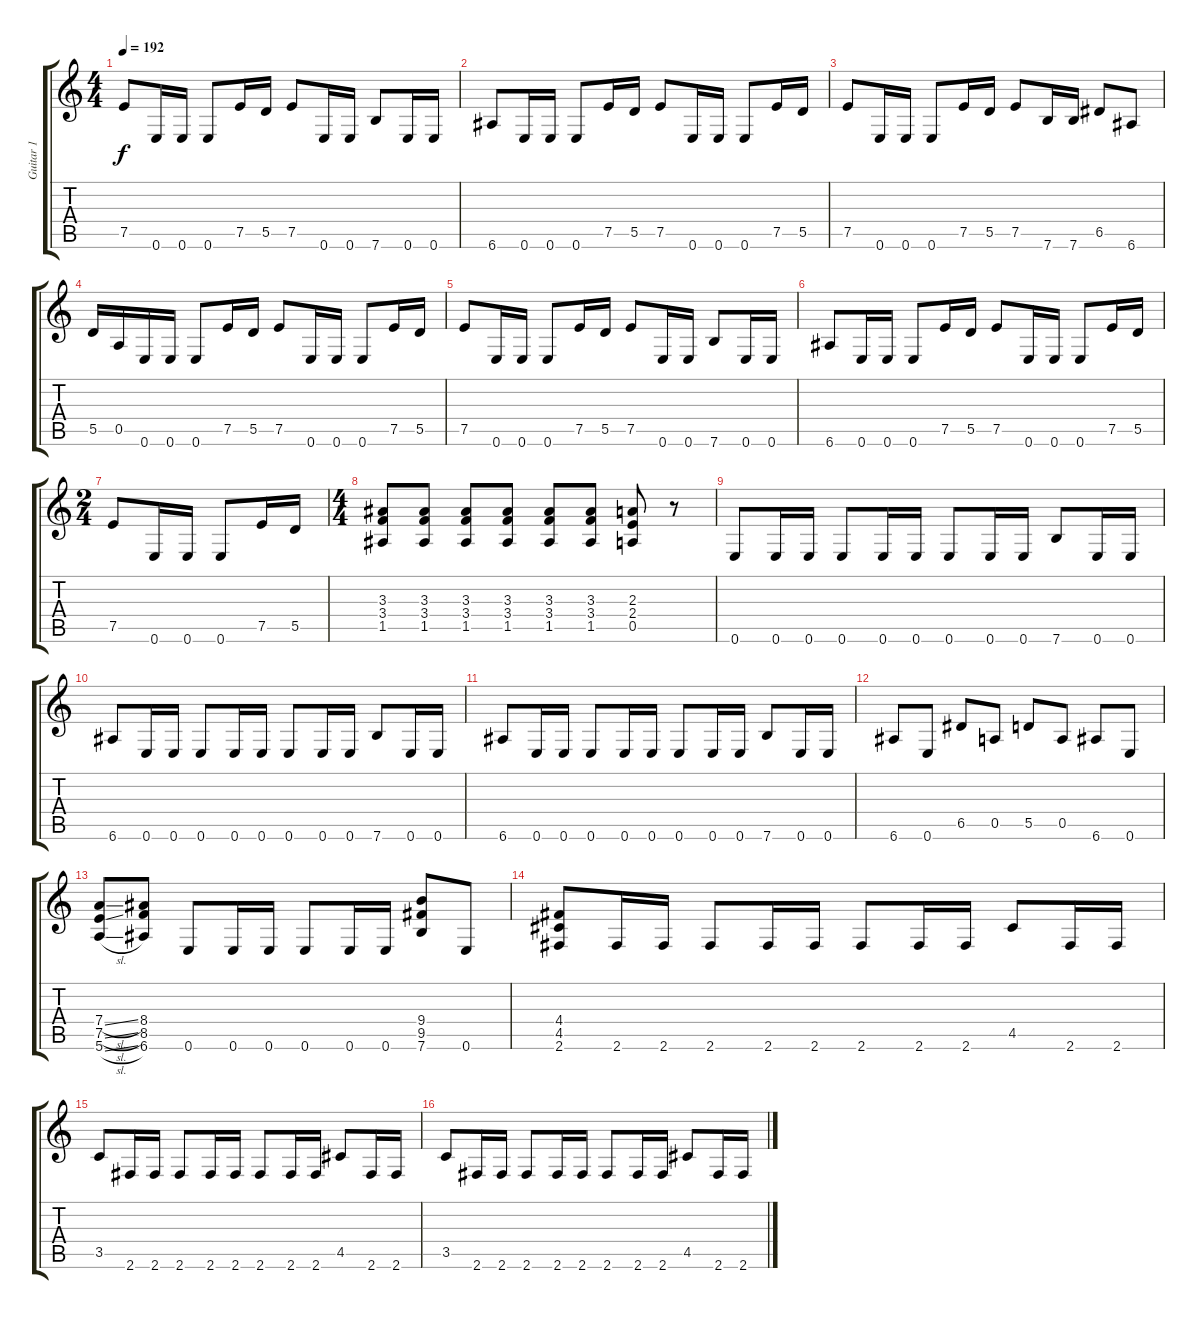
\track ("Guitar 1" "Guitar 1") {instrument distortionguitar}
\staff {score tabs}
\tuning (E4 B3 G3 D3 A2 E2) {hide}
\ts (4 4)
\tempo 192
\clef g2
\ks c
7.5.8{dy f} 0.6.16 0.6.16 0.6.8 7.5.16 5.5.16 7.5.8 0.6.16 0.6.16 7.6.8 0.6.16 0.6.16 |
6.6.8 0.6.16 0.6.16 0.6.8 7.5.16 5.5.16 7.5.8 0.6.16 0.6.16 0.6.8 7.5.16 5.5.16 |
7.5.8 0.6.16 0.6.16 0.6.8 7.5.16 5.5.16 7.5.8 7.6.16 7.6.16 6.5.8 6.6.8 |
5.5.16 0.5.16 0.6.16 0.6.16 0.6.8 7.5.16 5.5.16 7.5.8 0.6.16 0.6.16 0.6.8 7.5.16 5.5.16 |
7.5.8 0.6.16 0.6.16 0.6.8 7.5.16 5.5.16 7.5.8 0.6.16 0.6.16 7.6.8 0.6.16 0.6.16 |
6.6.8 0.6.16 0.6.16 0.6.8 7.5.16 5.5.16 7.5.8 0.6.16 0.6.16 0.6.8 7.5.16 5.5.16 |
\ts (2 4)
7.5.8 0.6.16 0.6.16 0.6.8 7.5.16 5.5.16 |
\ts (4 4)
(3.3 3.4 1.5).8{volume 13} (3.3 3.4 1.5).8 (3.3 3.4 1.5).8 (3.3 3.4 1.5).8 (3.3 3.4 1.5).8 (3.3 3.4 1.5).8 (2.3 2.4 0.5).8 r.8 |
0.6.8 0.6.16 0.6.16 0.6.8 0.6.16 0.6.16 0.6.8 0.6.16 0.6.16 7.6.8 0.6.16 0.6.16 |
6.6.8 0.6.16 0.6.16 0.6.8 0.6.16 0.6.16 0.6.8 0.6.16 0.6.16 7.6.8 0.6.16 0.6.16 |
6.6.8 0.6.16 0.6.16 0.6.8 0.6.16 0.6.16 0.6.8 0.6.16 0.6.16 7.6.8 0.6.16 0.6.16 |
6.6.8 0.6.8 6.5.8 0.5.8 5.5.8 0.5.8 6.6.8 0.6.8 |
(7.4{sl} 7.5{sl} 5.6{sl}).8 (8.4 8.5 6.6).8 0.6.8 0.6.16 0.6.16 0.6.8 0.6.16 0.6.16 (9.4 9.5 7.6).8 0.6.8 |
(4.4 4.5 2.6).8 2.6.16 2.6.16 2.6.8 2.6.16 2.6.16 2.6.8 2.6.16 2.6.16 4.5.8 2.6.16 2.6.16 |
3.5.8 2.6.16 2.6.16 2.6.8 2.6.16 2.6.16 2.6.8 2.6.16 2.6.16 4.5.8 2.6.16 2.6.16 |
3.5.8 2.6.16 2.6.16 2.6.8 2.6.16 2.6.16 2.6.8 2.6.16 2.6.16 4.5.8 2.6.16 2.6.16
